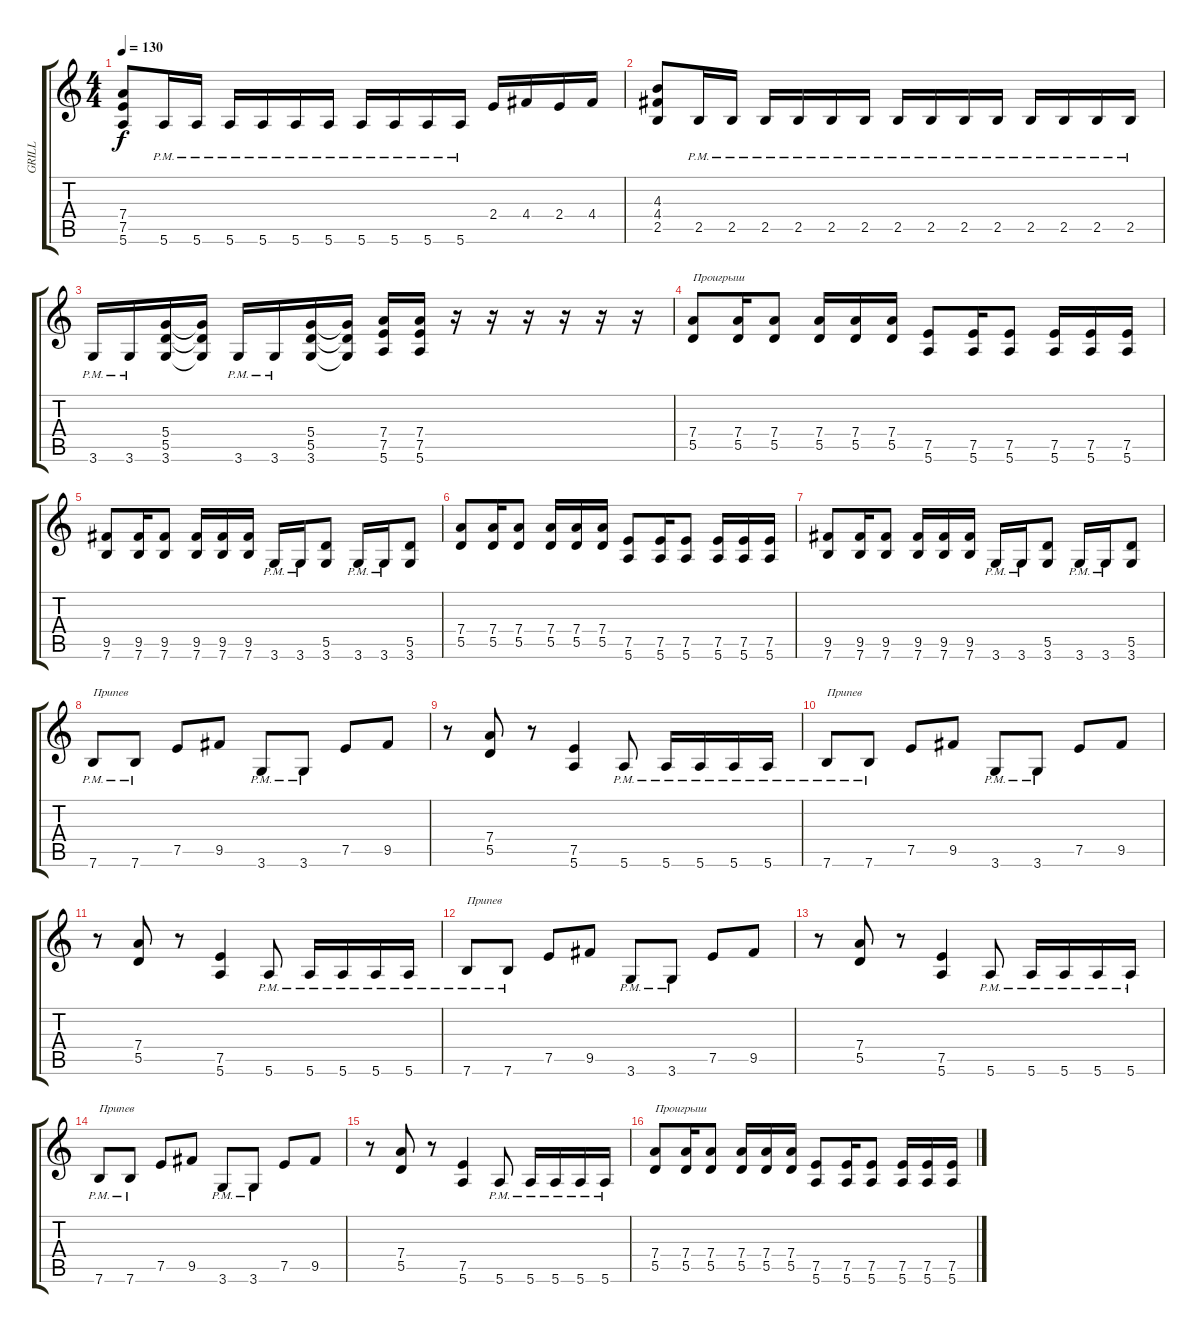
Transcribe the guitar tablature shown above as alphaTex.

\track ("GRILL" "GRILL") {solo instrument distortionguitar}
\staff {score tabs}
\tuning (E4 B3 G3 D3 A2 E2) {hide}
\ts (4 4)
\tempo 130
\clef g2
\ks c
(7.4 7.5 5.6).8{dy f} 5.6{pm}.16 5.6{pm}.16 5.6{pm}.16 5.6{pm}.16 5.6{pm}.16 5.6{pm}.16 5.6{pm}.16 5.6{pm}.16 5.6{pm}.16 5.6{pm}.16 2.4.16 4.4.16 2.4.16 4.4.16 |
(4.3 4.4 2.5).8 2.5{pm}.16 2.5{pm}.16 2.5{pm}.16 2.5{pm}.16 2.5{pm}.16 2.5{pm}.16 2.5{pm}.16 2.5{pm}.16 2.5{pm}.16 2.5{pm}.16 2.5{pm}.16 2.5{pm}.16 2.5{pm}.16 2.5{pm}.16 |
3.6{pm}.16 3.6{pm}.16 (5.4 5.5 3.6).16 (5.4{t} 5.5{t} 3.6{t}).16 3.6{pm}.16 3.6{pm}.16 (5.4 5.5 3.6).16 (5.4{t} 5.5{t} 3.6{t}).16 (7.4 7.5 5.6).16 (7.4 7.5 5.6).16 r.16 r.16 r.16 r.16 r.16 r.16 |
(7.4 5.5).8{txt "Проигрыш"} (7.4 5.5).16 (7.4 5.5).8 (7.4 5.5).16 (7.4 5.5).16 (7.4 5.5).16 (7.5 5.6).8 (7.5 5.6).16 (7.5 5.6).8 (7.5 5.6).16 (7.5 5.6).16 (7.5 5.6).16 |
(9.5 7.6).8 (9.5 7.6).16 (9.5 7.6).8 (9.5 7.6).16 (9.5 7.6).16 (9.5 7.6).16 3.6{pm}.16 3.6{pm}.16 (5.5 3.6).8 3.6{pm}.16 3.6{pm}.16 (5.5 3.6).8 |
(7.4 5.5).8 (7.4 5.5).16 (7.4 5.5).8 (7.4 5.5).16 (7.4 5.5).16 (7.4 5.5).16 (7.5 5.6).8 (7.5 5.6).16 (7.5 5.6).8 (7.5 5.6).16 (7.5 5.6).16 (7.5 5.6).16 |
(9.5 7.6).8 (9.5 7.6).16 (9.5 7.6).8 (9.5 7.6).16 (9.5 7.6).16 (9.5 7.6).16 3.6{pm}.16 3.6{pm}.16 (5.5 3.6).8 3.6{pm}.16 3.6{pm}.16 (5.5 3.6).8 |
7.6{pm}.8{txt "Припев"} 7.6{pm}.8 7.5.8 9.5.8 3.6{pm}.8 3.6{pm}.8 7.5.8 9.5.8 |
r.8 (7.4 5.5).8 r.8 (7.5 5.6).4 5.6{pm}.8 5.6{pm}.16 5.6{pm}.16 5.6{pm}.16 5.6{pm}.16 |
7.6{pm}.8{txt "Припев"} 7.6{pm}.8 7.5.8 9.5.8 3.6{pm}.8 3.6{pm}.8 7.5.8 9.5.8 |
r.8 (7.4 5.5).8 r.8 (7.5 5.6).4 5.6{pm}.8 5.6{pm}.16 5.6{pm}.16 5.6{pm}.16 5.6{pm}.16 |
7.6{pm}.8{txt "Припев"} 7.6{pm}.8 7.5.8 9.5.8 3.6{pm}.8 3.6{pm}.8 7.5.8 9.5.8 |
r.8 (7.4 5.5).8 r.8 (7.5 5.6).4 5.6{pm}.8 5.6{pm}.16 5.6{pm}.16 5.6{pm}.16 5.6{pm}.16 |
7.6{pm}.8{txt "Припев"} 7.6{pm}.8 7.5.8 9.5.8 3.6{pm}.8 3.6{pm}.8 7.5.8 9.5.8 |
r.8 (7.4 5.5).8 r.8 (7.5 5.6).4 5.6{pm}.8 5.6{pm}.16 5.6{pm}.16 5.6{pm}.16 5.6{pm}.16 |
(7.4 5.5).8{txt "Проигрыш"} (7.4 5.5).16 (7.4 5.5).8 (7.4 5.5).16 (7.4 5.5).16 (7.4 5.5).16 (7.5 5.6).8 (7.5 5.6).16 (7.5 5.6).8 (7.5 5.6).16 (7.5 5.6).16 (7.5 5.6).16
